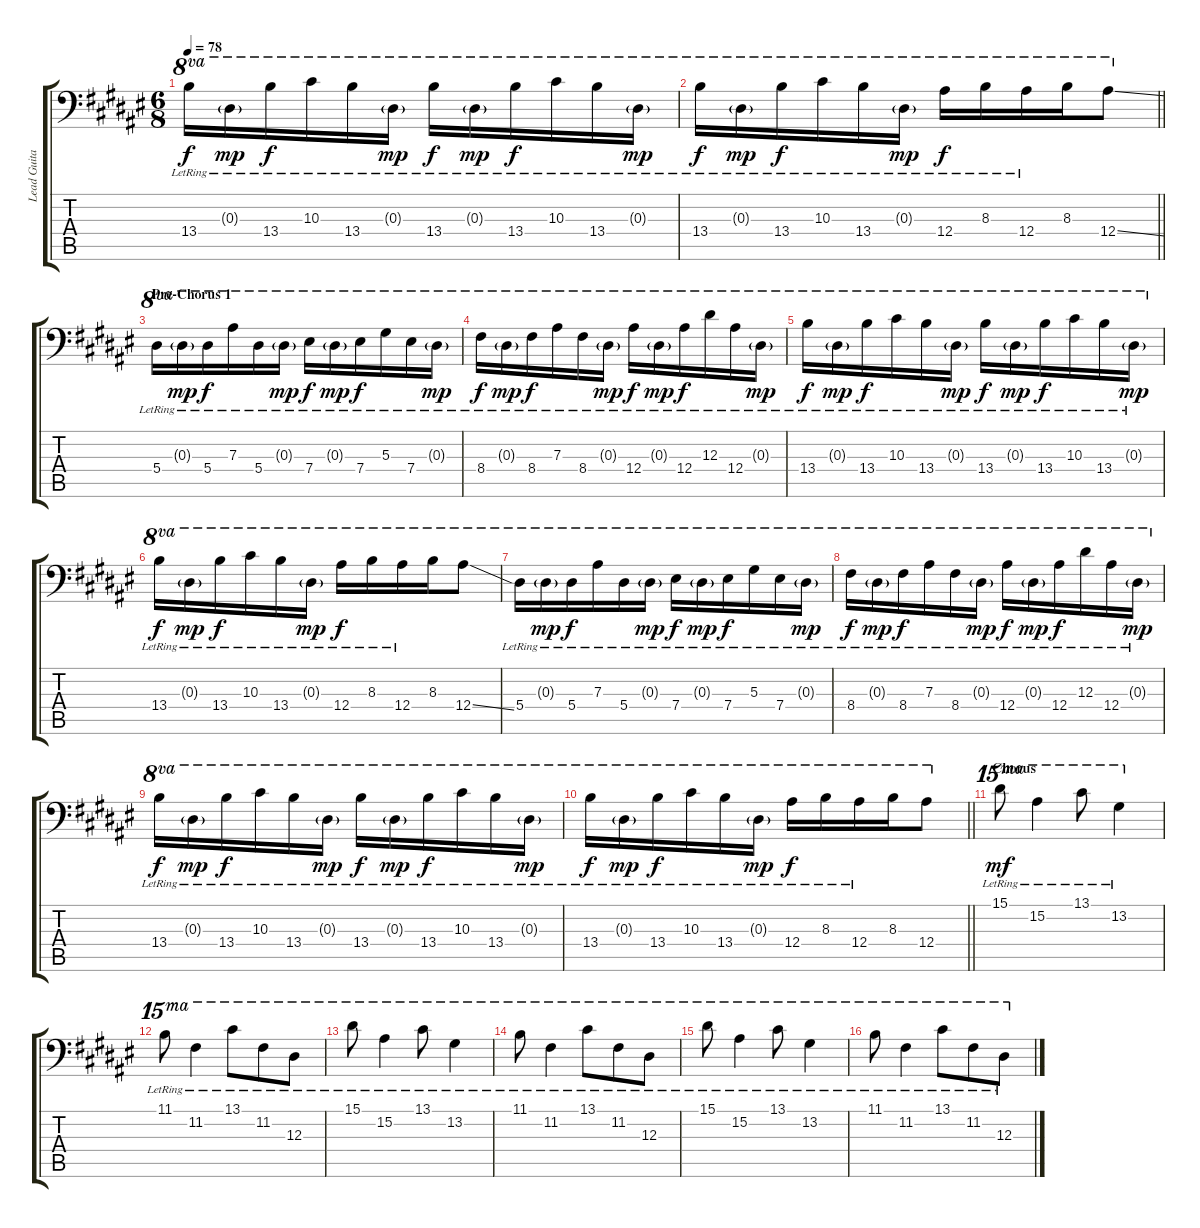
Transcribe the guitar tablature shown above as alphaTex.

\track ("Lead Guitar" "Lead Guita") {instrument distortionguitar}
\staff {score tabs}
\tuning (C4 G3 Eb3 Bb2 F2 Bb1) {hide}
\ts (6 8)
\tempo 78
\clef f4
\ks d#minor
13.4{lr}.16{ot 8va dy f} 0.3{g lr}.16{ot 8va dy mp} 13.4{lr}.16{ot 8va dy f} 10.3{lr}.16{ot 8va} 13.4{lr}.16{ot 8va} 0.3{g lr}.16{ot 8va dy mp} 13.4{lr}.16{ot 8va dy f} 0.3{g lr}.16{ot 8va dy mp} 13.4{lr}.16{ot 8va dy f} 10.3{lr}.16{ot 8va} 13.4{lr}.16{ot 8va} 0.3{g lr}.16{ot 8va dy mp} |
\barLineRight lightlight
13.4{lr}.16{ot 8va dy f} 0.3{g lr}.16{ot 8va dy mp} 13.4{lr}.16{ot 8va dy f} 10.3{lr}.16{ot 8va} 13.4{lr}.16{ot 8va} 0.3{g lr}.16{ot 8va dy mp} 12.4{lr}.16{ot 8va dy f} 8.3{lr}.16{ot 8va} 12.4{lr}.16{ot 8va} 8.3.16{ot 8va} 12.4{ss}.8{ot 8va} |
\section ("" "Pre-Chorus 1")
5.4{lr}.16{ot 8va} 0.3{g lr}.16{ot 8va dy mp} 5.4{lr}.16{ot 8va dy f} 7.3{lr}.16{ot 8va} 5.4{lr}.16{ot 8va} 0.3{g lr}.16{ot 8va dy mp} 7.4{lr}.16{ot 8va dy f} 0.3{g lr}.16{ot 8va dy mp} 7.4{lr}.16{ot 8va dy f} 5.3{lr}.16{ot 8va} 7.4{lr}.16{ot 8va} 0.3{g lr}.16{ot 8va dy mp} |
8.4{lr}.16{ot 8va dy f} 0.3{g lr}.16{ot 8va dy mp} 8.4{lr}.16{ot 8va dy f} 7.3{lr}.16{ot 8va} 8.4{lr}.16{ot 8va} 0.3{g lr}.16{ot 8va dy mp} 12.4{lr}.16{ot 8va dy f} 0.3{g lr}.16{ot 8va dy mp} 12.4{lr}.16{ot 8va dy f} 12.3{lr}.16{ot 8va} 12.4{lr}.16{ot 8va} 0.3{g lr}.16{ot 8va dy mp} |
13.4{lr}.16{ot 8va dy f} 0.3{g lr}.16{ot 8va dy mp} 13.4{lr}.16{ot 8va dy f} 10.3{lr}.16{ot 8va} 13.4{lr}.16{ot 8va} 0.3{g lr}.16{ot 8va dy mp} 13.4{lr}.16{ot 8va dy f} 0.3{g lr}.16{ot 8va dy mp} 13.4{lr}.16{ot 8va dy f} 10.3{lr}.16{ot 8va} 13.4{lr}.16{ot 8va} 0.3{g lr}.16{ot 8va dy mp} |
13.4{lr}.16{ot 8va dy f} 0.3{g lr}.16{ot 8va dy mp} 13.4{lr}.16{ot 8va dy f} 10.3{lr}.16{ot 8va} 13.4{lr}.16{ot 8va} 0.3{g lr}.16{ot 8va dy mp} 12.4{lr}.16{ot 8va dy f} 8.3{lr}.16{ot 8va} 12.4{lr}.16{ot 8va} 8.3.16{ot 8va} 12.4{ss}.8{ot 8va} |
5.4{lr}.16{ot 8va} 0.3{g lr}.16{ot 8va dy mp} 5.4{lr}.16{ot 8va dy f} 7.3{lr}.16{ot 8va} 5.4{lr}.16{ot 8va} 0.3{g lr}.16{ot 8va dy mp} 7.4{lr}.16{ot 8va dy f} 0.3{g lr}.16{ot 8va dy mp} 7.4{lr}.16{ot 8va dy f} 5.3{lr}.16{ot 8va} 7.4{lr}.16{ot 8va} 0.3{g lr}.16{ot 8va dy mp} |
8.4{lr}.16{ot 8va dy f} 0.3{g lr}.16{ot 8va dy mp} 8.4{lr}.16{ot 8va dy f} 7.3{lr}.16{ot 8va} 8.4{lr}.16{ot 8va} 0.3{g lr}.16{ot 8va dy mp} 12.4{lr}.16{ot 8va dy f} 0.3{g lr}.16{ot 8va dy mp} 12.4{lr}.16{ot 8va dy f} 12.3{lr}.16{ot 8va} 12.4{lr}.16{ot 8va} 0.3{g lr}.16{ot 8va dy mp} |
13.4{lr}.16{ot 8va dy f} 0.3{g lr}.16{ot 8va dy mp} 13.4{lr}.16{ot 8va dy f} 10.3{lr}.16{ot 8va} 13.4{lr}.16{ot 8va} 0.3{g lr}.16{ot 8va dy mp} 13.4{lr}.16{ot 8va dy f} 0.3{g lr}.16{ot 8va dy mp} 13.4{lr}.16{ot 8va dy f} 10.3{lr}.16{ot 8va} 13.4{lr}.16{ot 8va} 0.3{g lr}.16{ot 8va dy mp} |
\barLineRight lightlight
13.4{lr}.16{ot 8va dy f} 0.3{g lr}.16{ot 8va dy mp} 13.4{lr}.16{ot 8va dy f} 10.3{lr}.16{ot 8va} 13.4{lr}.16{ot 8va} 0.3{g lr}.16{ot 8va dy mp} 12.4{lr}.16{ot 8va dy f} 8.3{lr}.16{ot 8va} 12.4{lr}.16{ot 8va} 8.3.16{ot 8va} 12.4.8{ot 8va} |
\section ("" "Chorus")
15.1{lr}.8{ot 15ma dy mf volume 9} 15.2{lr}.4{ot 15ma} 13.1{lr}.8{ot 15ma} 13.2{lr}.4{ot 15ma} |
11.1{lr}.8{ot 15ma} 11.2{lr}.4{ot 15ma} 13.1{lr}.8{ot 15ma} 11.2{lr}.8{ot 15ma} 12.3{lr}.8{ot 15ma} |
15.1{lr}.8{ot 15ma} 15.2{lr}.4{ot 15ma} 13.1{lr}.8{ot 15ma} 13.2{lr}.4{ot 15ma} |
11.1{lr}.8{ot 15ma} 11.2{lr}.4{ot 15ma} 13.1{lr}.8{ot 15ma} 11.2{lr}.8{ot 15ma} 12.3{lr}.8{ot 15ma} |
15.1{lr}.8{ot 15ma} 15.2{lr}.4{ot 15ma} 13.1{lr}.8{ot 15ma} 13.2{lr}.4{ot 15ma} |
11.1{lr}.8{ot 15ma} 11.2{lr}.4{ot 15ma} 13.1{lr}.8{ot 15ma} 11.2{lr}.8{ot 15ma} 12.3{lr}.8{ot 15ma}
